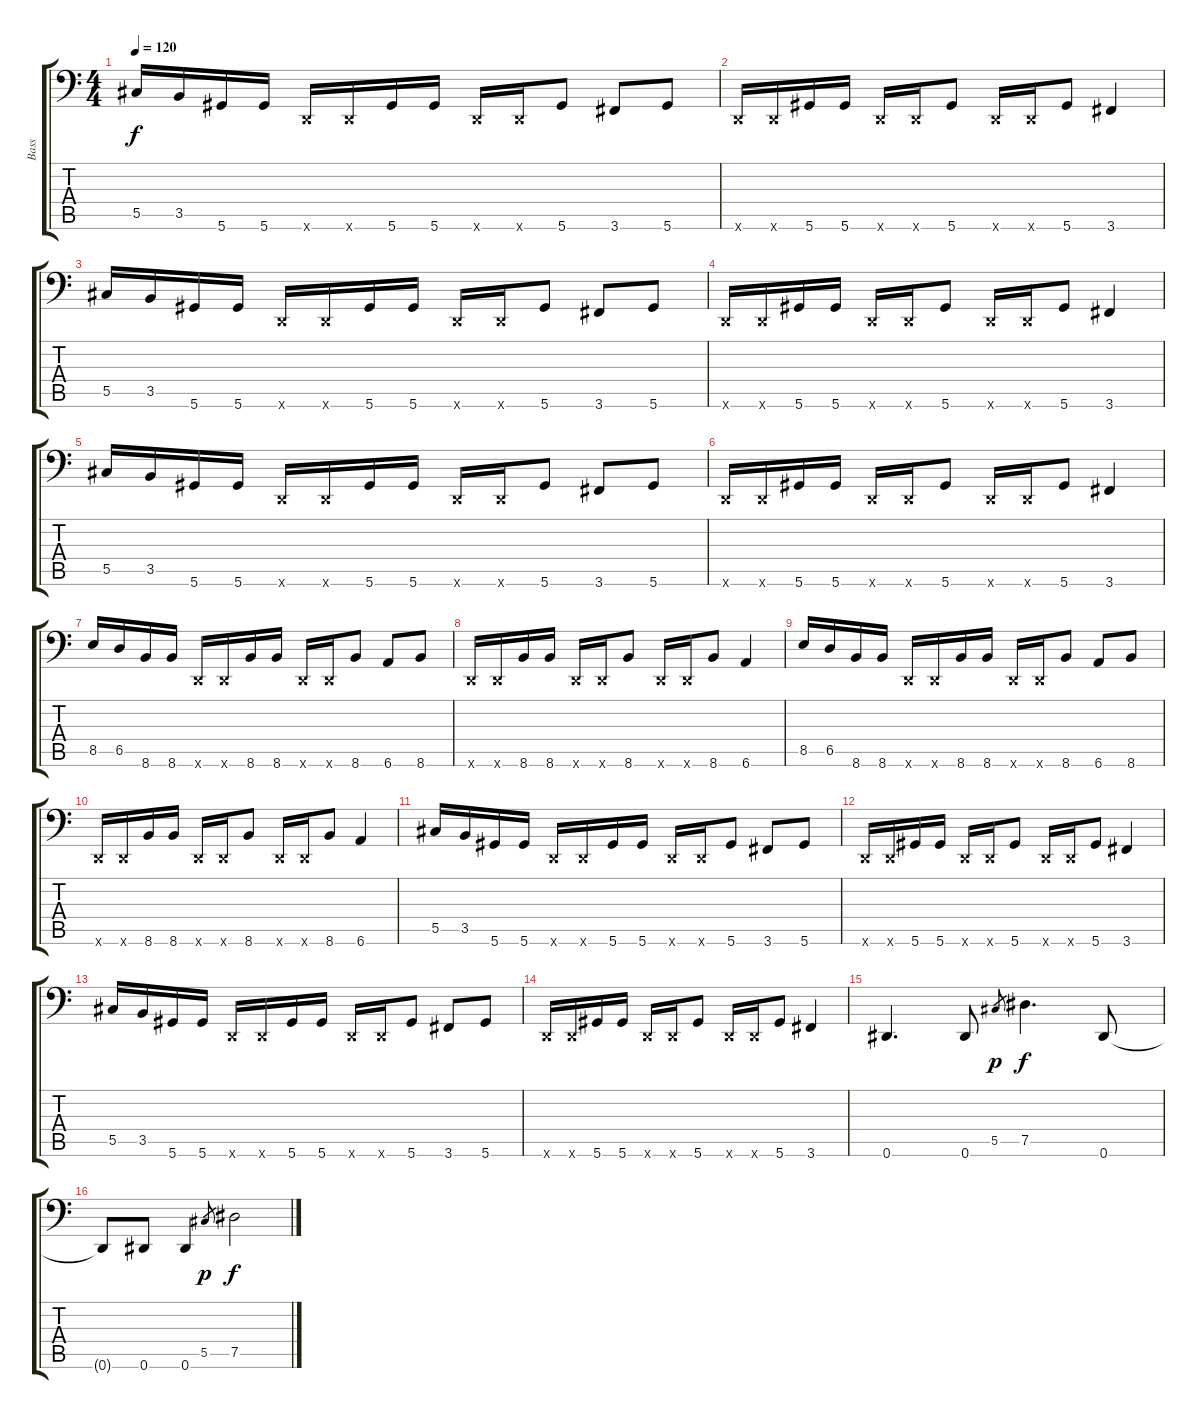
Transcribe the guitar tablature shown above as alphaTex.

\track ("Bass" "Bass") {instrument electricbasspick}
\staff {score tabs}
\tuning (Eb3 Bb2 Gb2 Db2 Ab1 Eb1) {hide}
\ts (4 4)
\tempo 120
\clef f4
\ks c
5.5.16{dy f} 3.5.16 5.6.16 5.6.16 -1.6{x}.16 -1.6{x}.16 5.6.16 5.6.16 -1.6{x}.16 -1.6{x}.16 5.6.8 3.6.8 5.6.8 |
-1.6{x}.16 -1.6{x}.16 5.6.16 5.6.16 -1.6{x}.16 -1.6{x}.16 5.6.8 -1.6{x}.16 -1.6{x}.16 5.6.8 3.6.4 |
5.5.16 3.5.16 5.6.16 5.6.16 -1.6{x}.16 -1.6{x}.16 5.6.16 5.6.16 -1.6{x}.16 -1.6{x}.16 5.6.8 3.6.8 5.6.8 |
-1.6{x}.16 -1.6{x}.16 5.6.16 5.6.16 -1.6{x}.16 -1.6{x}.16 5.6.8 -1.6{x}.16 -1.6{x}.16 5.6.8 3.6.4 |
5.5.16 3.5.16 5.6.16 5.6.16 -1.6{x}.16 -1.6{x}.16 5.6.16 5.6.16 -1.6{x}.16 -1.6{x}.16 5.6.8 3.6.8 5.6.8 |
-1.6{x}.16 -1.6{x}.16 5.6.16 5.6.16 -1.6{x}.16 -1.6{x}.16 5.6.8 -1.6{x}.16 -1.6{x}.16 5.6.8 3.6.4 |
8.5.16 6.5.16 8.6.16 8.6.16 -1.6{x}.16 -1.6{x}.16 8.6.16 8.6.16 -1.6{x}.16 -1.6{x}.16 8.6.8 6.6.8 8.6.8 |
-1.6{x}.16 -1.6{x}.16 8.6.16 8.6.16 -1.6{x}.16 -1.6{x}.16 8.6.8 -1.6{x}.16 -1.6{x}.16 8.6.8 6.6.4 |
8.5.16 6.5.16 8.6.16 8.6.16 -1.6{x}.16 -1.6{x}.16 8.6.16 8.6.16 -1.6{x}.16 -1.6{x}.16 8.6.8 6.6.8 8.6.8 |
-1.6{x}.16 -1.6{x}.16 8.6.16 8.6.16 -1.6{x}.16 -1.6{x}.16 8.6.8 -1.6{x}.16 -1.6{x}.16 8.6.8 6.6.4 |
5.5.16 3.5.16 5.6.16 5.6.16 -1.6{x}.16 -1.6{x}.16 5.6.16 5.6.16 -1.6{x}.16 -1.6{x}.16 5.6.8 3.6.8 5.6.8 |
-1.6{x}.16 -1.6{x}.16 5.6.16 5.6.16 -1.6{x}.16 -1.6{x}.16 5.6.8 -1.6{x}.16 -1.6{x}.16 5.6.8 3.6.4 |
5.5.16 3.5.16 5.6.16 5.6.16 -1.6{x}.16 -1.6{x}.16 5.6.16 5.6.16 -1.6{x}.16 -1.6{x}.16 5.6.8 3.6.8 5.6.8 |
-1.6{x}.16 -1.6{x}.16 5.6.16 5.6.16 -1.6{x}.16 -1.6{x}.16 5.6.8 -1.6{x}.16 -1.6{x}.16 5.6.8 3.6.4 |
0.6.4{d} 0.6.8 5.5.8{gr dy p} 7.5.4{d dy f} 0.6.8 |
0.6{t}.8 0.6.8 0.6.4 5.5.8{gr dy p} 7.5.2{dy f}
